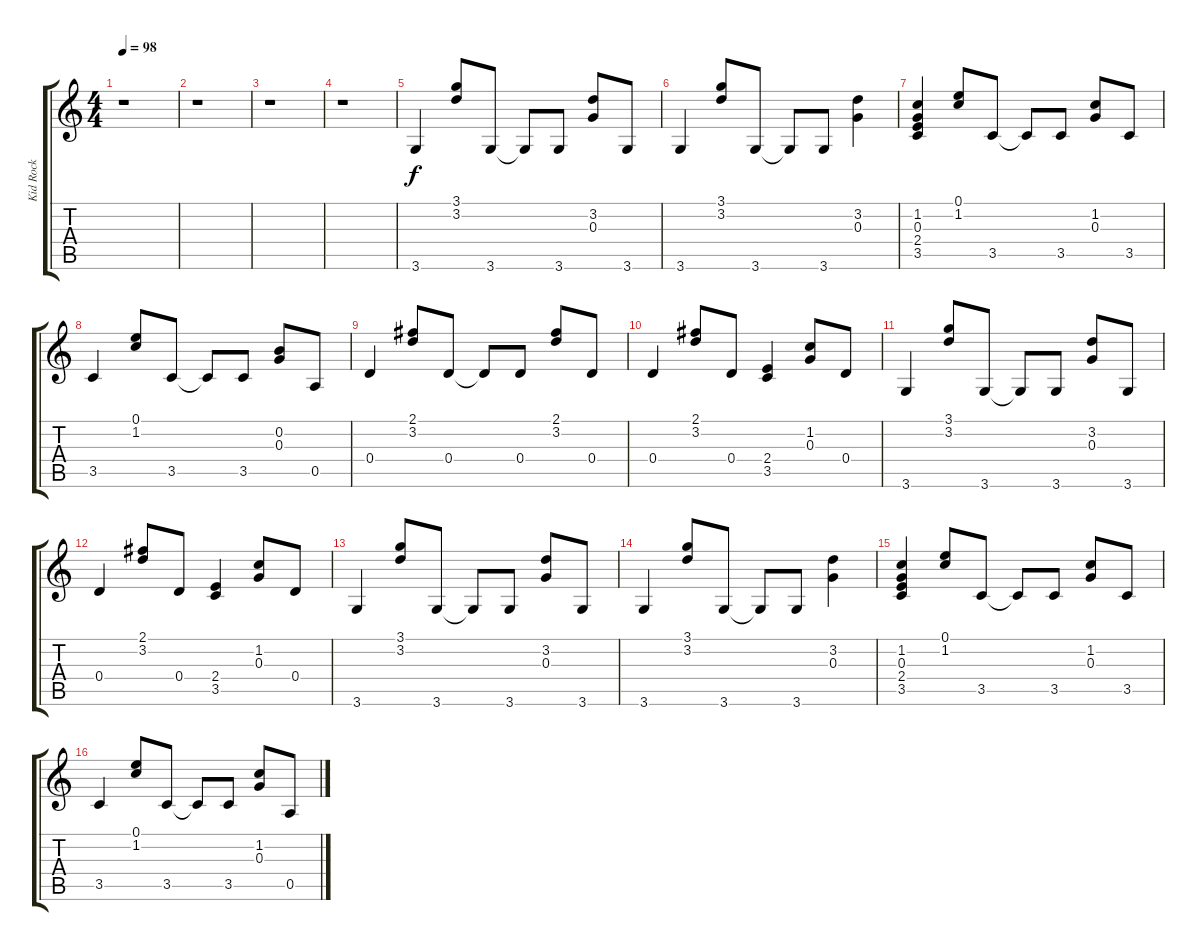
\track ("Kid Rock" "Kid Rock") {instrument acousticguitarsteel}
\staff {score tabs}
\tuning (E4 B3 G3 D3 A2 E2) {hide}
\ts (4 4)
\tempo 98
\clef g2
\ks c
r.1{dy f} |
r.1 |
r.1 |
r.1 |
3.6.4 (3.1 3.2).8 3.6.8 3.6{t}.8 3.6.8 (3.2 0.3).8 3.6.8 |
3.6.4 (3.1 3.2).8 3.6.8 3.6{t}.8 3.6.8 (3.2 0.3).4 |
(1.2 0.3 2.4 3.5).4 (0.1 1.2).8 3.5.8 3.5{t}.8 3.5.8 (1.2 0.3).8 3.5.8 |
3.5.4 (0.1 1.2).8 3.5.8 3.5{t}.8 3.5.8 (0.2 0.3).8 0.5.8 |
0.4.4 (2.1 3.2).8 0.4.8 0.4{t}.8 0.4.8 (2.1 3.2).8 0.4.8 |
0.4.4 (2.1 3.2).8 0.4.8 (2.4 3.5).4 (1.2 0.3).8 0.4.8 |
3.6.4 (3.1 3.2).8 3.6.8 3.6{t}.8 3.6.8 (3.2 0.3).8 3.6.8 |
0.4.4 (2.1 3.2).8 0.4.8 (2.4 3.5).4 (1.2 0.3).8 0.4.8 |
3.6.4 (3.1 3.2).8 3.6.8 3.6{t}.8 3.6.8 (3.2 0.3).8 3.6.8 |
3.6.4 (3.1 3.2).8 3.6.8 3.6{t}.8 3.6.8 (3.2 0.3).4 |
(1.2 0.3 2.4 3.5).4 (0.1 1.2).8 3.5.8 3.5{t}.8 3.5.8 (1.2 0.3).8 3.5.8 |
3.5.4 (0.1 1.2).8 3.5.8 3.5{t}.8 3.5.8 (1.2 0.3).8 0.5.8
